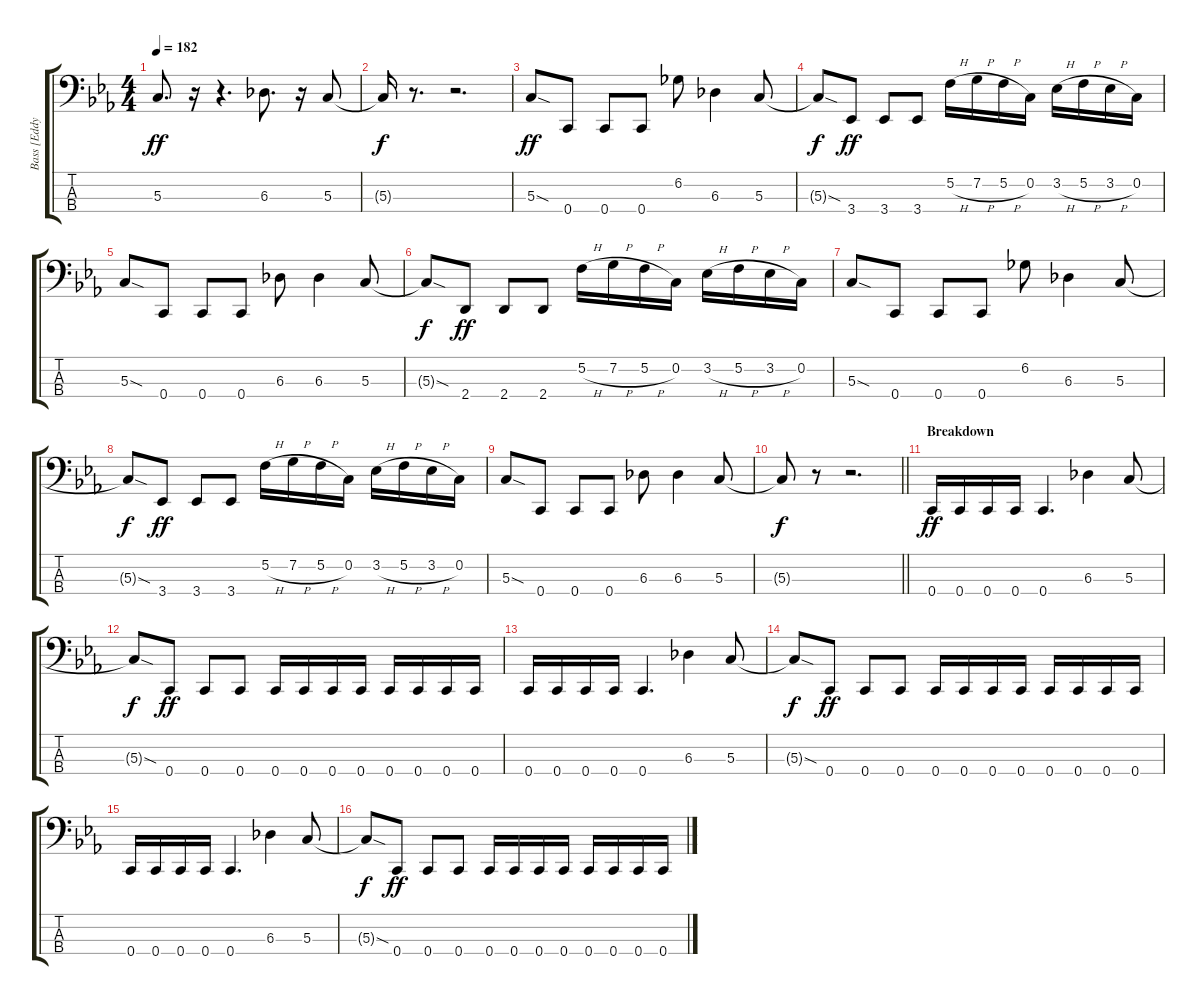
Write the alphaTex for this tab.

\track ("Bass [Eddy]" "Bass [Eddy") {instrument electricbasspick}
\staff {score tabs}
\tuning (F2 C2 G1 C1) {hide}
\ts (4 4)
\tempo 182
\clef f4
\ks eb
5.3.8{d dy ff} r.16 r.4{d} 6.3.8{d} r.16 5.3.8 |
5.3{t}.16{dy f} r.8{d} r.2{d} |
5.3{sod}.8{dy ff} 0.4.8 0.4.8 0.4.8 6.2.8 6.3.4 5.3.8 |
5.3{sod t}.8{dy f} 3.4.8{dy ff} 3.4.8 3.4.8 5.2{h}.16 7.2{h}.16 5.2{h}.16 0.2.16 3.2{h}.16 5.2{h}.16 3.2{h}.16 0.2.16 |
5.3{sod}.8 0.4.8 0.4.8 0.4.8 6.3.8 6.3.4 5.3.8 |
5.3{sod t}.8{dy f} 2.4.8{dy ff} 2.4.8 2.4.8 5.2{h}.16 7.2{h}.16 5.2{h}.16 0.2.16 3.2{h}.16 5.2{h}.16 3.2{h}.16 0.2.16 |
5.3{sod}.8 0.4.8 0.4.8 0.4.8 6.2.8 6.3.4 5.3.8 |
5.3{sod t}.8{dy f} 3.4.8{dy ff} 3.4.8 3.4.8 5.2{h}.16 7.2{h}.16 5.2{h}.16 0.2.16 3.2{h}.16 5.2{h}.16 3.2{h}.16 0.2.16 |
5.3{sod}.8 0.4.8 0.4.8 0.4.8 6.3.8 6.3.4 5.3.8 |
\barLineRight lightlight
5.3{t}.8{dy f} r.8 r.2{d} |
\section ("" "Breakdown")
0.4.16{dy ff} 0.4.16 0.4.16 0.4.16 0.4.4{d} 6.3.4 5.3.8 |
5.3{sod t}.8{dy f} 0.4.8{dy ff} 0.4.8 0.4.8 0.4.16 0.4.16 0.4.16 0.4.16 0.4.16 0.4.16 0.4.16 0.4.16 |
0.4.16 0.4.16 0.4.16 0.4.16 0.4.4{d} 6.3.4 5.3.8 |
5.3{sod t}.8{dy f} 0.4.8{dy ff} 0.4.8 0.4.8 0.4.16 0.4.16 0.4.16 0.4.16 0.4.16 0.4.16 0.4.16 0.4.16 |
0.4.16 0.4.16 0.4.16 0.4.16 0.4.4{d} 6.3.4 5.3.8 |
5.3{sod t}.8{dy f} 0.4.8{dy ff} 0.4.8 0.4.8 0.4.16 0.4.16 0.4.16 0.4.16 0.4.16 0.4.16 0.4.16 0.4.16
